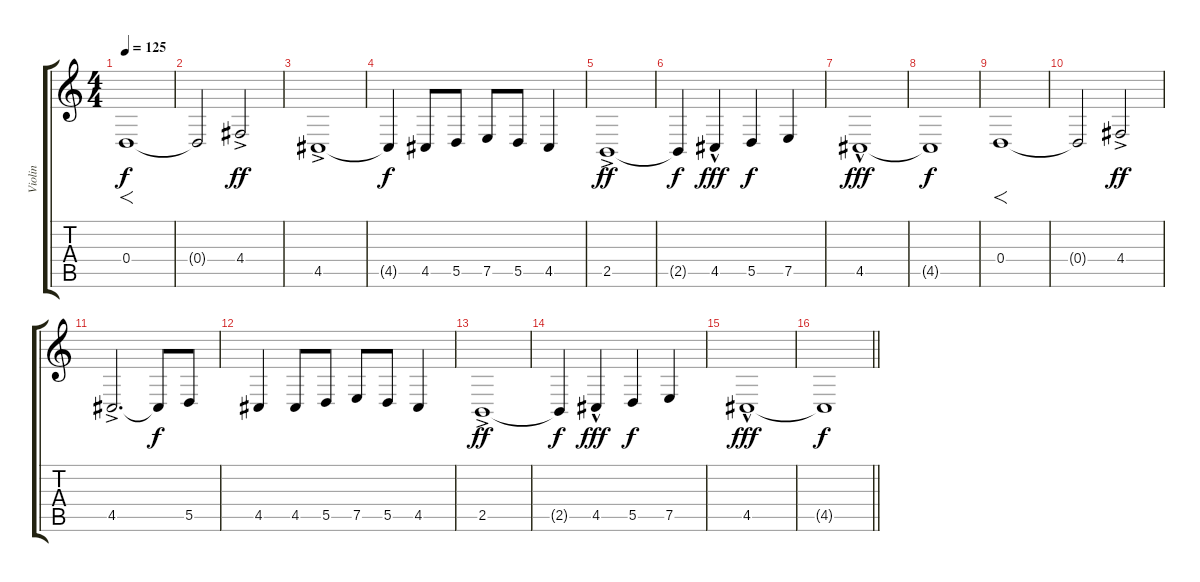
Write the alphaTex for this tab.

\track ("Violin" "Violin") {instrument violin}
\staff {score tabs}
\tuning (E4 B3 G3 D3 A2 E2) {hide}
\ts (4 4)
\tempo 125
\clef g2
\ks c
0.4.1{f dy f volume 16} |
0.4{t}.2 4.4{ac}.2{dy ff} |
4.5{ac}.1 |
4.5{t}.4{dy f} 4.5.8 5.5.8 7.5.8 5.5.8 4.5.4 |
2.5{ac}.1{dy ff} |
2.5{t}.4{dy f} 4.5{hac}.4{dy fff} 5.5.4{dy f} 7.5.4 |
4.5{hac}.1{dy fff volume 6} |
4.5{t}.1{dy f} |
0.4.1{f volume 16} |
0.4{t}.2 4.4{ac}.2{dy ff} |
4.5{ac}.2{d} 4.5{t}.8{dy f} 5.5.8 |
4.5.4 4.5.8 5.5.8 7.5.8 5.5.8 4.5.4 |
2.5{ac}.1{dy ff} |
2.5{t}.4{dy f} 4.5{hac}.4{dy fff} 5.5.4{dy f} 7.5.4 |
4.5{hac}.1{dy fff volume 6} |
\barLineRight lightlight
4.5{t}.1{dy f}
